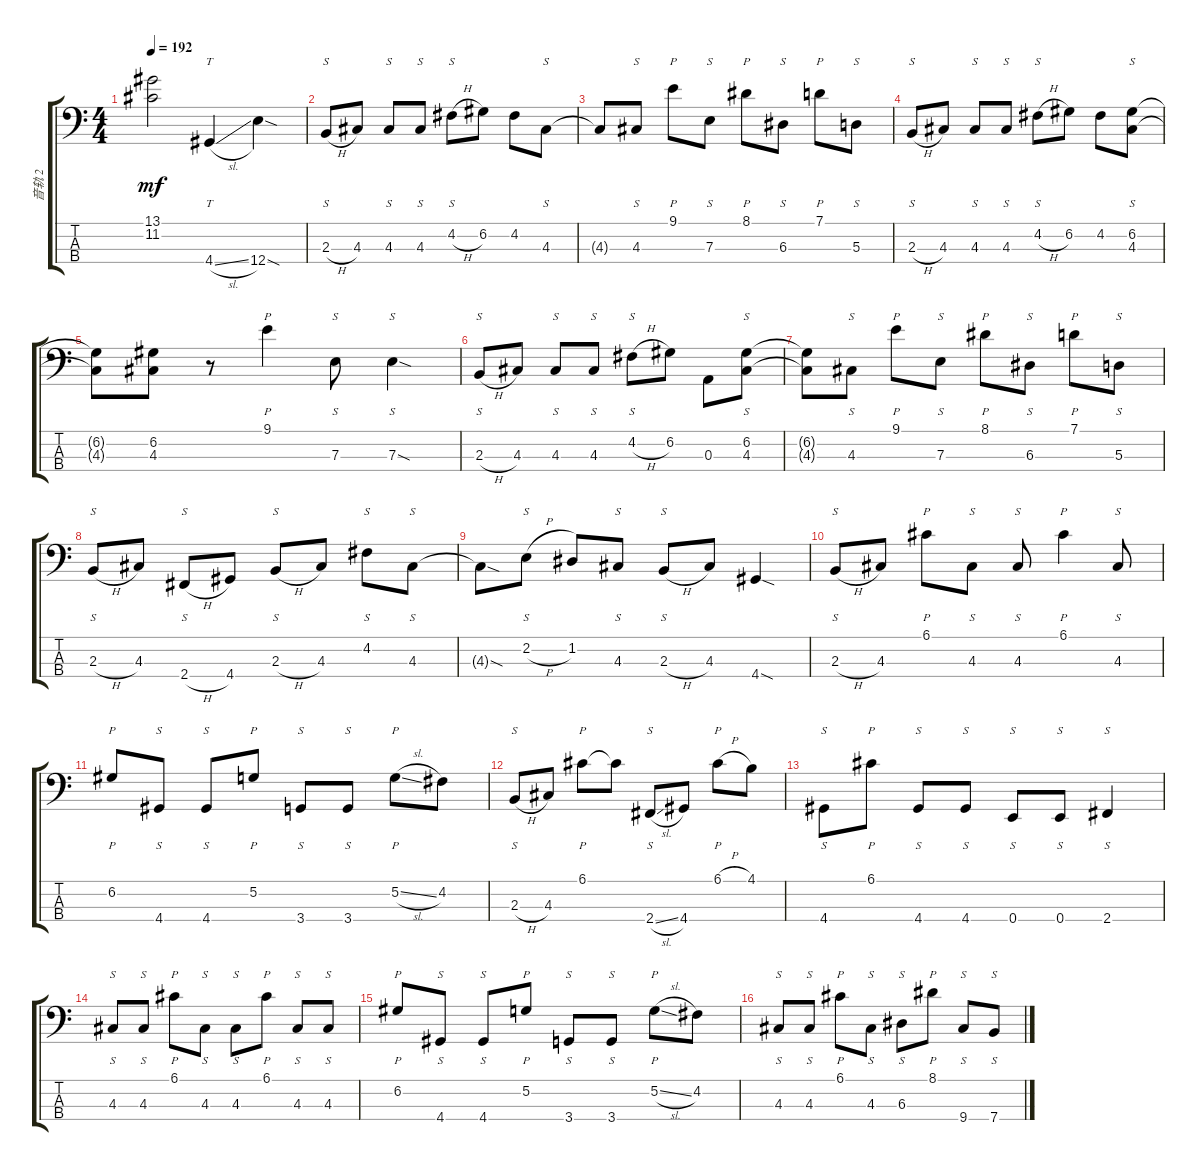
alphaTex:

\track ("音轨 2" "音轨 2") {instrument electricbassfinger}
\staff {score tabs}
\tuning (G2 D2 A1 E1) {hide}
\ts (4 4)
\tempo 192
\clef f4
\ks c
(13.1{t} 11.2{t}).2{dy mf} 4.4{sl}.4{tt} 12.4{sod}.4 |
2.3{h}.8{s} 4.3.8 4.3.8{s} 4.3.8{s} 4.2{h}.8{s} 6.2.8 4.2.8 4.3.8{s} |
4.3{t}.8 4.3.8{s} 9.1.8{p} 7.3.8{s} 8.1.8{p} 6.3.8{s} 7.1.8{p} 5.3.8{s} |
2.3{h}.8{s} 4.3.8 4.3.8{s} 4.3.8{s} 4.2{h}.8{s} 6.2.8 4.2.8 (6.2 4.3).8{s} |
(6.2{t} 4.3{t}).8 (6.2 4.3).8 r.8 9.1.4{p} 7.3.8{s} 7.3{sod}.4{s} |
2.3{h}.8{s} 4.3.8 4.3.8{s} 4.3.8{s} 4.2{h}.8{s} 6.2.8 0.3.8 (6.2 4.3).8{s} |
(6.2{t} 4.3{t}).8 4.3.8{s} 9.1.8{p} 7.3.8{s} 8.1.8{p} 6.3.8{s} 7.1.8{p} 5.3.8{s} |
2.3{h}.8{s} 4.3.8 2.4{h}.8{s} 4.4.8 2.3{h}.8{s} 4.3.8 4.2.8{s} 4.3.8{s} |
4.3{sod t}.8 2.2{h}.8{s} 1.2.8 4.3.8{s} 2.3{h}.8{s} 4.3.8 4.4{sod}.4 |
2.3{h}.8{s} 4.3.8 6.1.8{p} 4.3.8{s} 4.3.8{s} 6.1.4{p} 4.3.8{s} |
6.2.8{p} 4.4.8{s} 4.4.8{s} 5.2.8{p} 3.4.8{s} 3.4.8{s} 5.2{sl}.8{p} 4.2.8 |
2.3{h}.8{s} 4.3.8 6.1.8{p} 6.1{t}.8 2.4{sl}.8{s} 4.4.8 6.1{h}.8{p} 4.1.8 |
4.4.8{s} 6.1.8{p} 4.4.8{s} 4.4.8{s} 0.4.8{s} 0.4.8{s} 2.4.4{s} |
4.3.8{s} 4.3.8{s} 6.1.8{p} 4.3.8{s} 4.3.8{s} 6.1.8{p} 4.3.8{s} 4.3.8{s} |
6.2.8{p} 4.4.8{s} 4.4.8{s} 5.2.8{p} 3.4.8{s} 3.4.8{s} 5.2{sl}.8{p} 4.2.8 |
4.3.8{s} 4.3.8{s} 6.1.8{p} 4.3.8{s} 6.3.8{s} 8.1.8{p} 9.4.8{s} 7.4.8{s}
